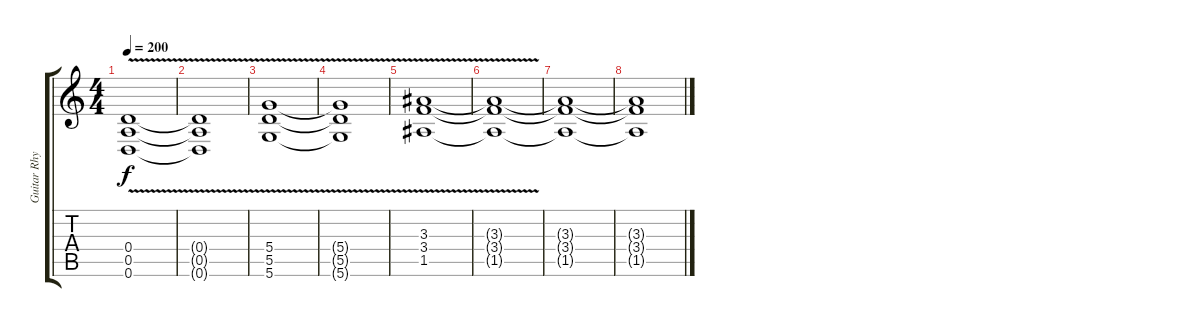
\track ("Guitar Rhythm 2" "Guitar Rhy") {instrument overdrivenguitar}
\staff {score tabs}
\tuning (E4 B3 G3 D3 A2 D2) {hide}
\ts (4 4)
\tempo 200
\clef g2
\ks c
(0.4{v} 0.5{v} 0.6{v}).1{dy f} |
(0.4{t} 0.5{t} 0.6{t}).1 |
(5.4{v} 5.5{v} 5.6{v}).1 |
(5.4{t} 5.5{t} 5.6{t}).1 |
(3.3{v} 3.4{v} 1.5{v}).1 |
(3.3{t} 3.4{t} 1.5{t}).1 |
(3.3{t} 3.4{t} 1.5{t}).1 |
(3.3{t} 3.4{t} 1.5{t}).1
